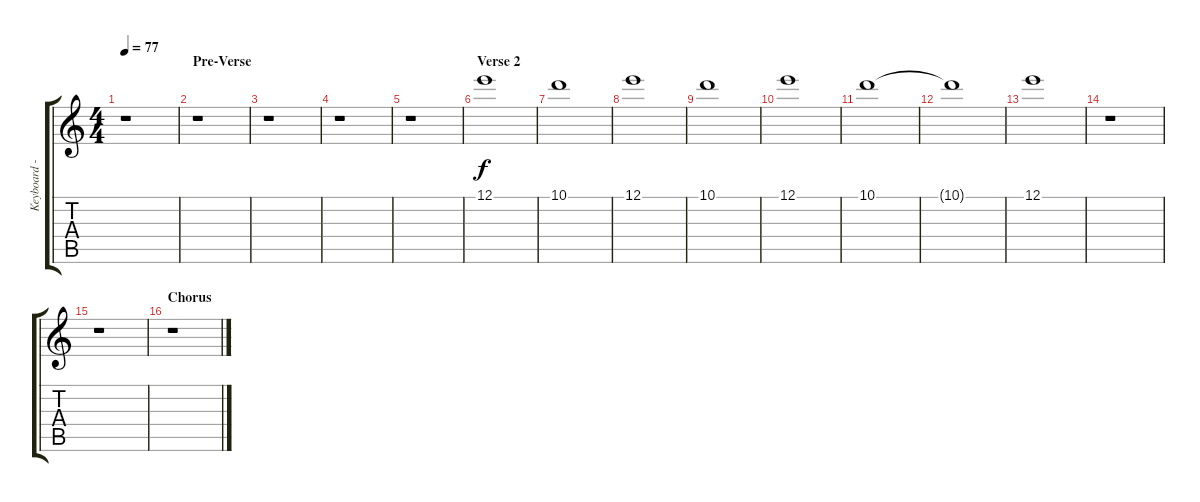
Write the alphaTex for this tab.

\track ("Keyboard - Jamie Oliver" "Keyboard -") {instrument acousticguitarnylon}
\staff {score tabs}
\tuning (E4 B3 G3 D3 A2 E2) {hide}
\ts (4 4)
\tempo 77
\clef g2
\ks c
r.1{dy f} |
\section ("" "Pre-Verse")
r.1 |
r.1 |
r.1 |
r.1 |
\section ("" "Verse 2")
12.1.1 |
10.1.1 |
12.1.1 |
10.1.1 |
12.1.1 |
10.1.1 |
10.1{t}.1 |
12.1.1 |
r.1 |
r.1 |
\section ("" "Chorus")
r.1
